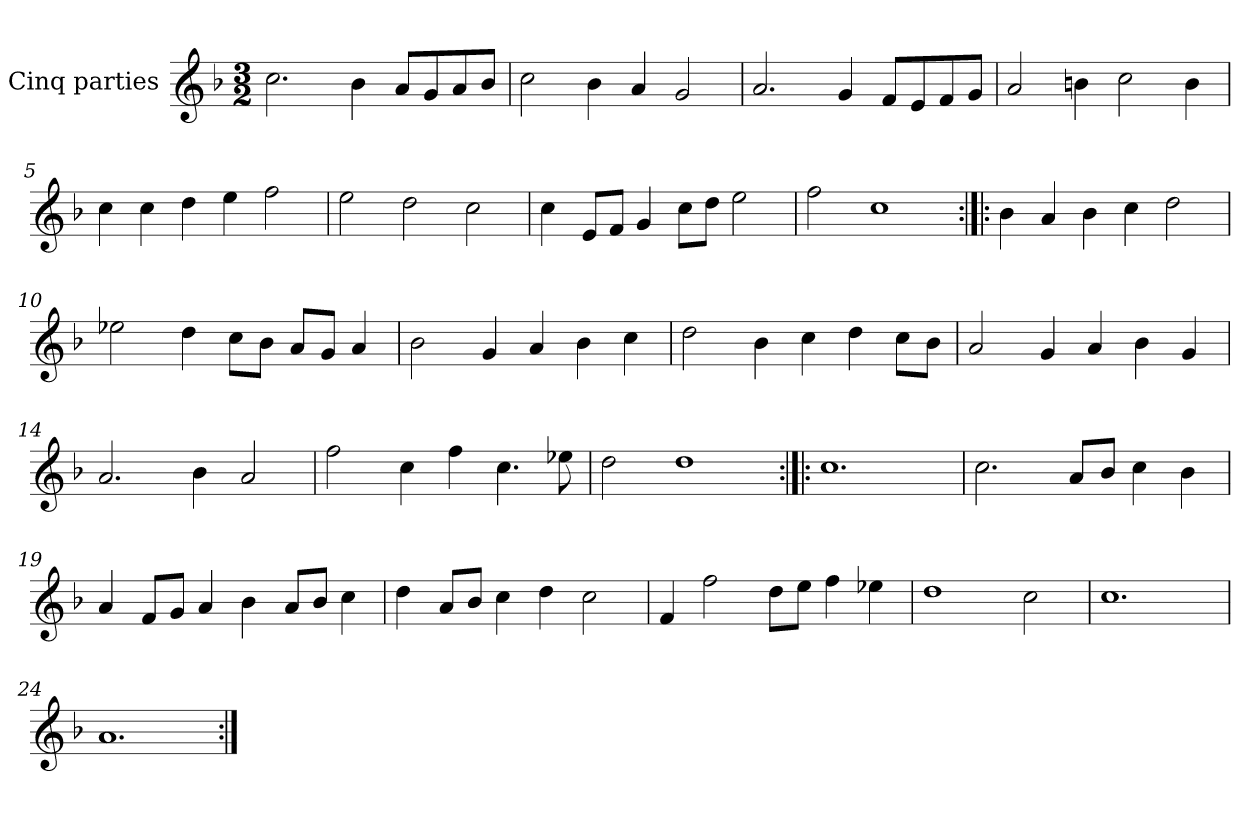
**kern
*part1
*staff1
*I"Cinq parties
*clefG2
*k[b-]
*M3/2
*MM180
=1
2.cc\
4b-\
8a/L
8g/
8a/
8b-/J
=2
2cc\
4b-\
4a/
2g/
=3
2.a/
4g/
8f/L
8e/
8f/
8g/J
=4
2a/
4bn\
2cc\
4b\
=5
4cc\
4cc\
4dd\
4ee\
2ff\
=6
2ee\
2dd\
2cc\
=7
4cc\
8e/L
8f/J
4g/
8cc\L
8dd\J
2ee\
=8
2ff\
1cc
=9:|!|:
4b-\
4a/
4b-\
4cc\
2dd\
=10
2ee-X\
4dd\
8cc\L
8b-\J
8a/L
8g/J
4a/
=11
2b-\
4g/
4a/
4b-\
4cc\
=12
2dd\
4b-\
4cc\
4dd\
8cc\L
8b-\J
=13
2a/
4g/
4a/
4b-\
4g/
=14
2.a/
4b-\
2a/
=15
2ff\
4cc\
4ff\
4.cc\
8ee-X\
=16
2dd\
1dd
=17:|!|:
1.cc
=18
2.cc\
8a/L
8b-/J
4cc\
4b-\
=19
4a/
8f/L
8g/J
4a/
4b-\
8a/L
8b-/J
4cc\
=20
4dd\
8a/L
8b-/J
4cc\
4dd\
2cc\
=21
4f/
2ff\
8dd\L
8ee\J
4ff\
4ee-X\
=22
1dd
2cc\
=23
1.cc
=24
1.a
=:|!
*-
